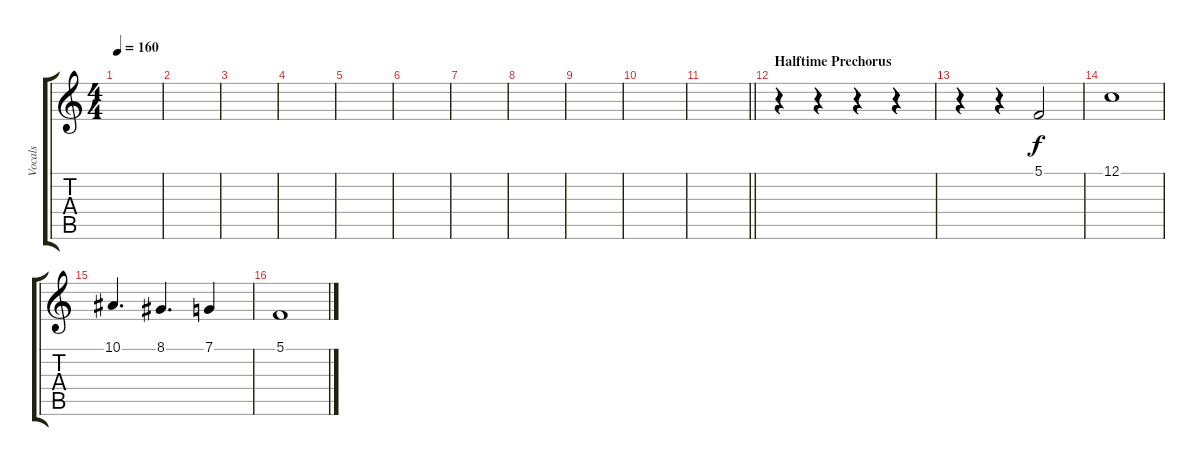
\track ("Vocals" "Vocals") {instrument lead2sawtooth}
\staff {score tabs}
\tuning (C4 G3 Eb3 Bb2 F2 C2) {hide}
\ts (4 4)
\tempo 160
\clef g2
\ks c
|
|
|
|
|
|
|
|
|
|
\barLineRight lightlight
|
\section ("" "Halftime Prechorus")
r.4 r.4 r.4 r.4 |
r.4 r.4 5.1.2 |
12.1.1 |
10.1.4{d} 8.1.4{d} 7.1.4 |
5.1.1
